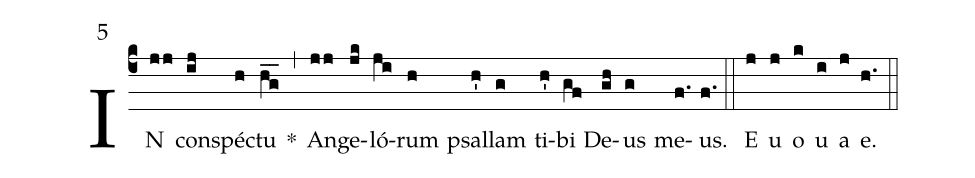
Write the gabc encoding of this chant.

mode:5;
%%
(c4)IN(jj) con(ij)spéc(h)tu(hg__) *(,) An(jj)ge(jk)ló(ji)rum(h) psal(h')lam(g) ti(h')bi(gf) De(gh)us(g) me(f.)us.(f.) (::) <eu>E(j) u(j) o(k) u(i) a(j) e.</eu>(h.) (::)
